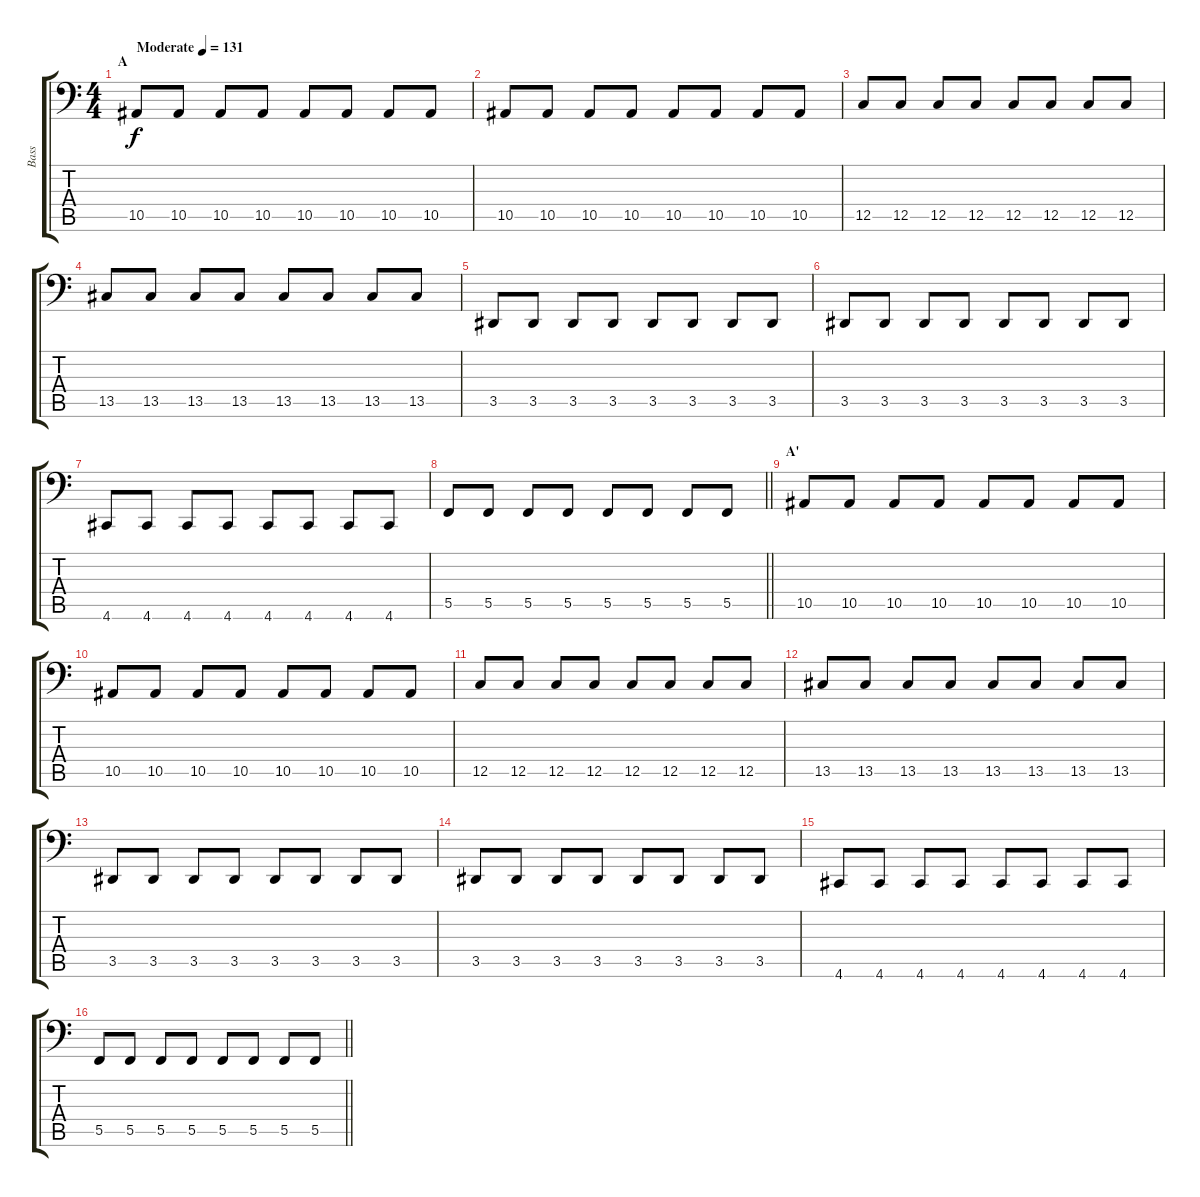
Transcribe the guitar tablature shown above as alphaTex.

\track ("Bass" "Bass") {instrument electricbasspick}
\staff {score tabs}
\tuning (Bb2 F2 C2 G1 C1 A0) {hide}
\ts (4 4)
\section ("" "A")
\tempo (131 "Moderate")
\clef f4
\ks c
10.5.8{dy f instrument electricbasspick} 10.5.8 10.5.8 10.5.8 10.5.8 10.5.8 10.5.8 10.5.8 |
10.5.8 10.5.8 10.5.8 10.5.8 10.5.8 10.5.8 10.5.8 10.5.8 |
12.5.8 12.5.8 12.5.8 12.5.8 12.5.8 12.5.8 12.5.8 12.5.8 |
13.5.8 13.5.8 13.5.8 13.5.8 13.5.8 13.5.8 13.5.8 13.5.8 |
3.5.8 3.5.8 3.5.8 3.5.8 3.5.8 3.5.8 3.5.8 3.5.8 |
3.5.8 3.5.8 3.5.8 3.5.8 3.5.8 3.5.8 3.5.8 3.5.8 |
4.6.8 4.6.8 4.6.8 4.6.8 4.6.8 4.6.8 4.6.8 4.6.8 |
\barLineRight lightlight
5.5.8 5.5.8 5.5.8 5.5.8 5.5.8 5.5.8 5.5.8 5.5.8 |
\section ("" "A'")
10.5.8 10.5.8 10.5.8 10.5.8 10.5.8 10.5.8 10.5.8 10.5.8 |
10.5.8 10.5.8 10.5.8 10.5.8 10.5.8 10.5.8 10.5.8 10.5.8 |
12.5.8 12.5.8 12.5.8 12.5.8 12.5.8 12.5.8 12.5.8 12.5.8 |
13.5.8 13.5.8 13.5.8 13.5.8 13.5.8 13.5.8 13.5.8 13.5.8 |
3.5.8 3.5.8 3.5.8 3.5.8 3.5.8 3.5.8 3.5.8 3.5.8 |
3.5.8 3.5.8 3.5.8 3.5.8 3.5.8 3.5.8 3.5.8 3.5.8 |
4.6.8 4.6.8 4.6.8 4.6.8 4.6.8 4.6.8 4.6.8 4.6.8 |
\barLineRight lightlight
5.5.8 5.5.8 5.5.8 5.5.8 5.5.8 5.5.8 5.5.8 5.5.8
